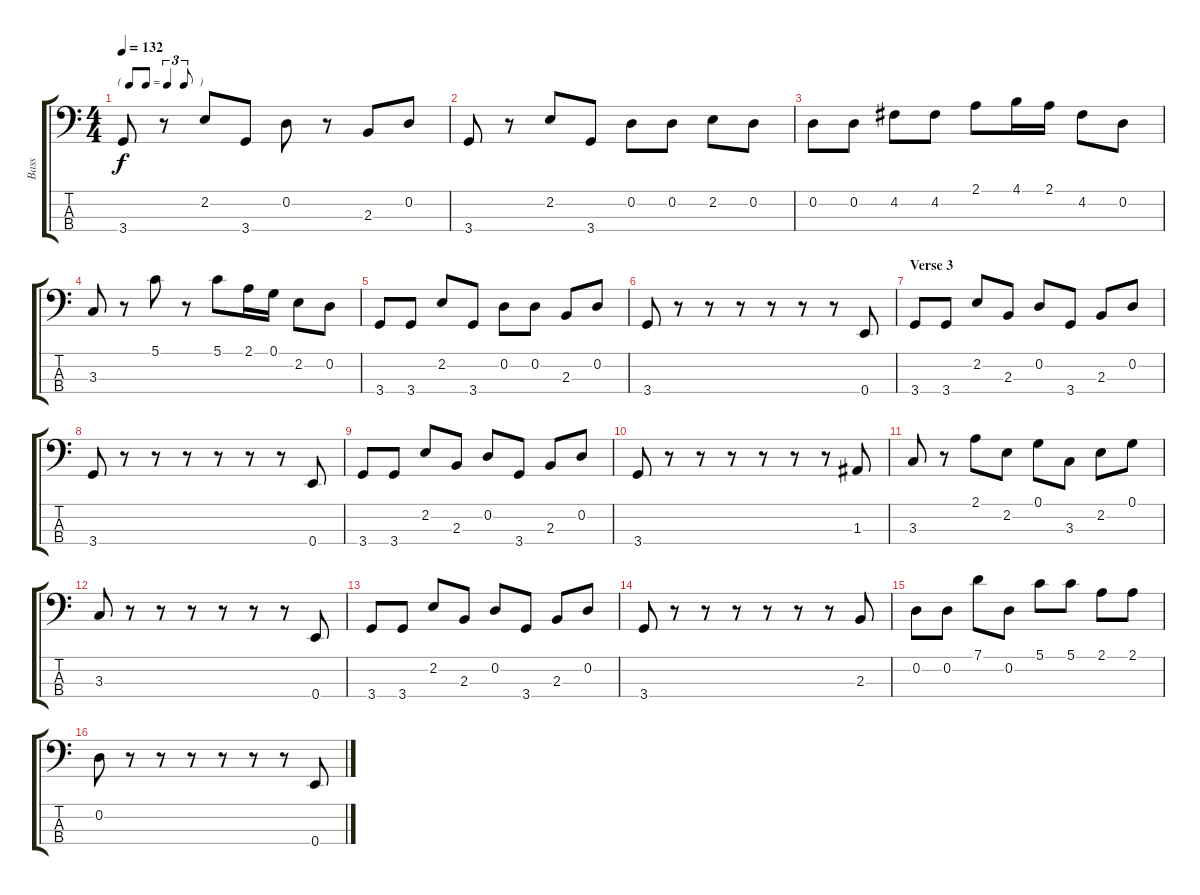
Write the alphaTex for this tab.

\track ("Bass" "Bass") {instrument electricbassfinger}
\staff {score tabs}
\tuning (G2 D2 A1 E1) {hide}
\ts (4 4)
\tf triplet8th
\tempo 132
\clef f4
\ks c
3.4.8{dy f} r.8 2.2.8 3.4.8 0.2.8 r.8 2.3.8 0.2.8 |
3.4.8 r.8 2.2.8 3.4.8 0.2.8 0.2.8 2.2.8 0.2.8 |
0.2.8 0.2.8 4.2.8 4.2.8 2.1.8 4.1.16 2.1.16 4.2.8 0.2.8 |
3.3.8 r.8 5.1.8 r.8 5.1.8 2.1.16 0.1.16 2.2.8 0.2.8 |
3.4.8 3.4.8 2.2.8 3.4.8 0.2.8 0.2.8 2.3.8 0.2.8 |
3.4.8 r.8 r.8 r.8 r.8 r.8 r.8 0.4.8 |
\section ("" "Verse 3")
3.4.8 3.4.8 2.2.8 2.3.8 0.2.8 3.4.8 2.3.8 0.2.8 |
3.4.8 r.8 r.8 r.8 r.8 r.8 r.8 0.4.8 |
3.4.8 3.4.8 2.2.8 2.3.8 0.2.8 3.4.8 2.3.8 0.2.8 |
3.4.8 r.8 r.8 r.8 r.8 r.8 r.8 1.3.8 |
3.3.8 r.8 2.1.8 2.2.8 0.1.8 3.3.8 2.2.8 0.1.8 |
3.3.8 r.8 r.8 r.8 r.8 r.8 r.8 0.4.8 |
3.4.8 3.4.8 2.2.8 2.3.8 0.2.8 3.4.8 2.3.8 0.2.8 |
3.4.8 r.8 r.8 r.8 r.8 r.8 r.8 2.3.8 |
0.2.8 0.2.8 7.1.8 0.2.8 5.1.8 5.1.8 2.1.8 2.1.8 |
0.2.8 r.8 r.8 r.8 r.8 r.8 r.8 0.4.8
